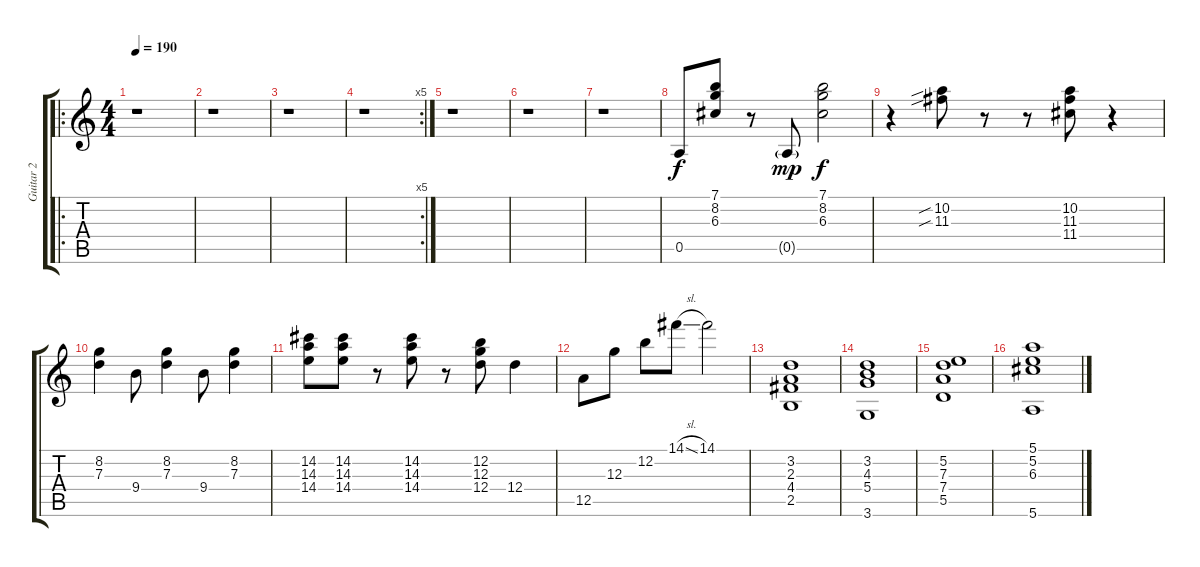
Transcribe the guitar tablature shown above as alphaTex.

\track ("Guitar 2" "Guitar 2") {instrument acousticguitarnylon}
\staff {score tabs}
\tuning (E4 B3 G3 D3 A2 E2) {hide}
\ro
\ts (4 4)
\tempo 190
\clef g2
\ks c
r.1{dy mp volume 13} |
r.1 |
r.1 |
\rc 5
r.1 |
r.1 |
r.1 |
r.1 |
0.5.8{dy f volume 16 instrument acousticguitarnylon} (7.1 8.2 6.3).8 r.8 0.5{g}.8{dy mp} (7.1 8.2 6.3).2{dy f} |
r.4 (10.2{sib} 11.3{sib}).8 r.8 r.8 (10.2 11.3 11.4).8 r.4 |
(8.2 7.3).4 9.4.8 (8.2 7.3).4 9.4.8 (8.2 7.3).4 |
(14.2 14.3 14.4).8 (14.2 14.3 14.4).8 r.8 (14.2 14.3 14.4).8 r.8 (12.2 12.3 12.4).8 12.4.4 |
12.5.8 12.3.8 12.2.8 14.1{sl}.8 14.1.2 |
(3.2 2.3 4.4 2.5).1 |
(3.2 4.3 5.4 3.6).1 |
(5.2 7.3 7.4 5.5).1 |
(5.1 5.2 6.3 5.6).1
